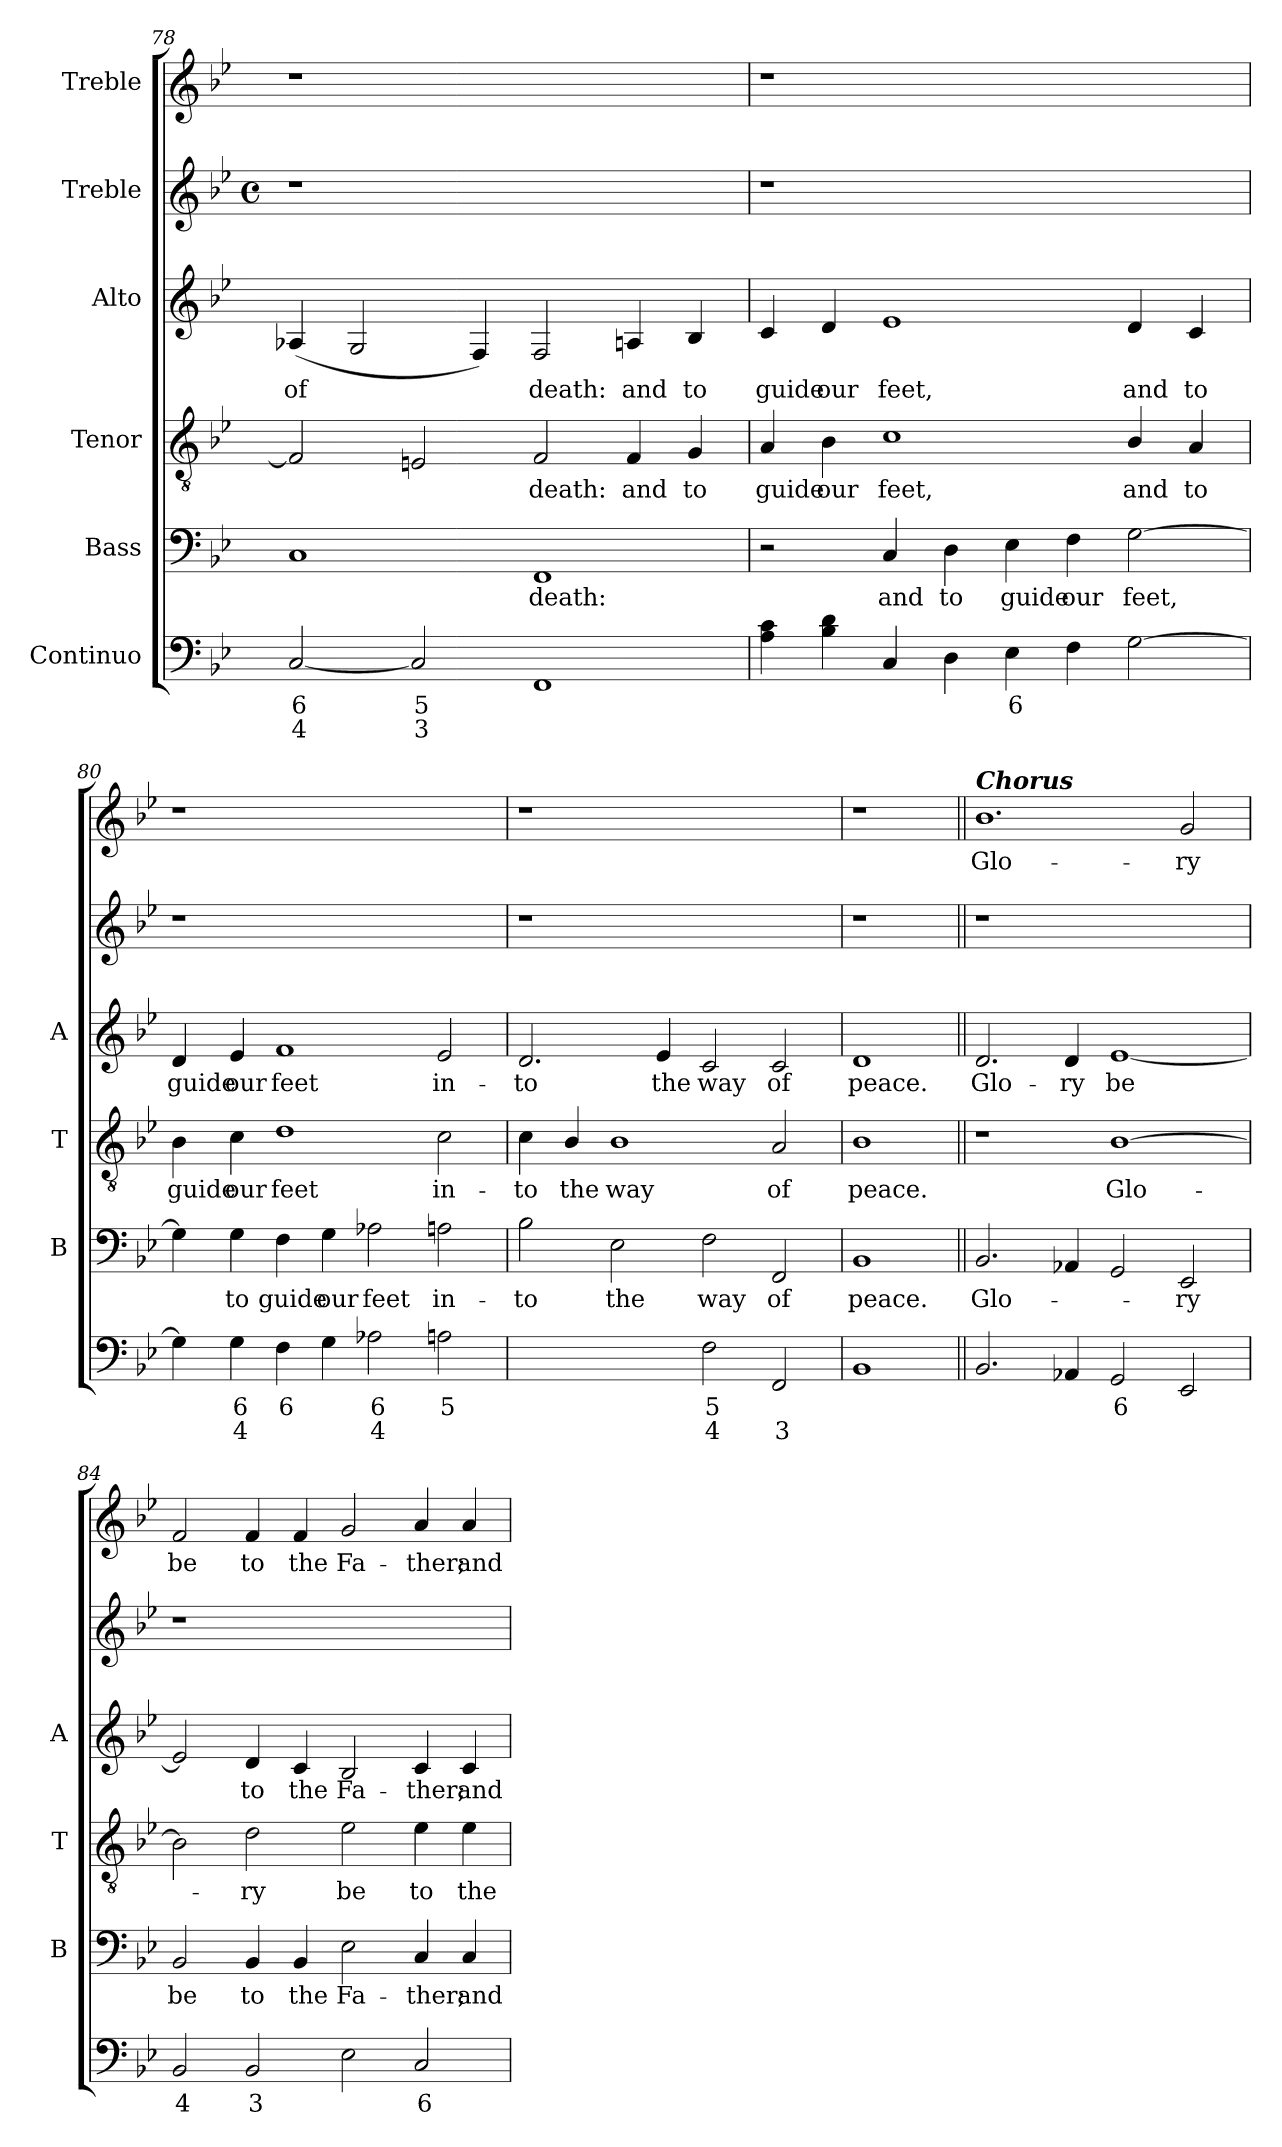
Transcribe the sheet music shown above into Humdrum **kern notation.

**kern	**text	**text	**kern	**text	**kern	**text	**kern	**text	**kern	**kern	**text
*part6	*part6	*part6	*part5	*part5	*part4	*part4	*part3	*part3	*part2	*part1	*part1
*staff6	*staff6	*staff6	*staff5	*staff5	*staff4	*staff4	*staff3	*staff3	*staff2	*staff1	*staff1
*I"Continuo	*	*	*I"Bass	*	*I"Tenor	*	*I"Alto	*	*I"Treble	*I"Treble	*
*	*	*	*I'B	*	*I'T	*	*I'A	*	*	*	*
!!LO:PB:g=z
*clefF4	*	*	*clefF4	*	*clefGv2	*	*clefG2	*	*clefG2	*clefG2	*
*k[b-e-]	*	*	*k[b-e-]	*	*k[b-e-]	*	*k[b-e-]	*	*k[b-e-]	*k[b-e-]	*
*B-:	*	*	*B-:	*	*B-:	*	*B-:	*	*B-:	*B-:	*
*	*	*	*	*	*	*	*	*	*M4/4	*	*
*	*	*	*	*	*	*	*	*	*met(c)	*	*
=78	=78	=78	=78	=78	=78	=78	=78	=78	=78	=78	=78
!	!LO:LY:b	!LO:LY:b	!	!	!	!	!	!LO:LY:b	!	!	!
[2C/	6	4	1C	.	2F/]	.	(<4A-X/	of	1r	1r	.
.	.	.	.	.	.	.	2G/	.	.	.	.
!	!LO:LY:b	!LO:LY:b	!	!	!	!	!	!	!	!	!
2C/]	5	3	.	.	2En/	.	.	.	.	.	.
.	.	.	.	.	.	.	4F/)	.	.	.	.
!	!	!	!	!LO:LY:b	!	!LO:LY:b	!	!LO:LY:b	!	!	!
1FF	.	.	1FF	death:	2F/	death:	2F/	death:	1ryy	1ryy	.
!	!	!	!	!	!	!LO:LY:b	!	!LO:LY:b	!	!	!
.	.	.	.	.	4F/	and	4An/	and	.	.	.
!	!	!	!	!	!	!LO:LY:b	!	!LO:LY:b	!	!	!
.	.	.	.	.	4G/	to	4B-/	to	.	.	.
=79	=79	=79	=79	=79	=79	=79	=79	=79	=79	=79	=79
!	!	!	!	!	!	!LO:LY:b	!	!LO:LY:b	!	!	!
4A\ 4c\	.	.	2r	.	4A/	guide	4c/	guide	1r	1r	.
!	!	!	!	!	!	!LO:LY:b	!	!LO:LY:b	!	!	!
4B-\ 4d\	.	.	.	.	4B-\	our	4d/	our	.	.	.
!	!	!	!	!LO:LY:b	!	!LO:LY:b	!	!LO:LY:b	!	!	!
4C/	.	.	4C/	and	1c	feet,	1e-	feet,	.	.	.
!	!	!	!	!LO:LY:b	!	!	!	!	!	!	!
4D\	.	.	4D\	to	.	.	.	.	.	.	.
!	!LO:LY:b	!	!	!LO:LY:b	!	!	!	!	!	!	!
4E-\	6	.	4E-\	guide	.	.	.	.	1ryy	1ryy	.
!	!	!	!	!LO:LY:b	!	!	!	!	!	!	!
4F\	.	.	4F\	our	.	.	.	.	.	.	.
!	!	!	!	!LO:LY:b	!	!LO:LY:b	!	!LO:LY:b	!	!	!
[2G\	.	.	[2G\	feet,	4B-/	and	4d/	and	.	.	.
!	!	!	!	!	!	!LO:LY:b	!	!LO:LY:b	!	!	!
.	.	.	.	.	4A/	to	4c/	to	.	.	.
=80	=80	=80	=80	=80	=80	=80	=80	=80	=80	=80	=80
!	!	!	!	!	!	!LO:LY:b	!	!LO:LY:b	!	!	!
4G\]	.	.	4G\]	.	4B-\	guide	4d/	guide	1r	1r	.
!	!LO:LY:b	!LO:LY:b	!	!LO:LY:b	!	!LO:LY:b	!	!LO:LY:b	!	!	!
4G\	6	4	4G\	to	4c\	our	4e-/	our	.	.	.
!	!LO:LY:b	!	!	!LO:LY:b	!	!LO:LY:b	!	!LO:LY:b	!	!	!
4F\	6	.	4F\	guide	1d	feet	1f	feet	.	.	.
!	!	!	!	!LO:LY:b	!	!	!	!	!	!	!
4G\	.	.	4G\	our	.	.	.	.	.	.	.
!	!LO:LY:b	!LO:LY:b	!	!LO:LY:b	!	!	!	!	!	!	!
2A-X\	6	4	2A-X\	feet	.	.	.	.	1ryy	1ryy	.
!	!LO:LY:b	!	!	!LO:LY:b	!	!LO:LY:b	!	!LO:LY:b	!	!	!
2An\	5	.	2An\	in-	2c\	in-	2e-/	in-	.	.	.
!!LO:LB:g=z
=81	=81	=81	=81	=81	=81	=81	=81	=81	=81	=81	=81
!	!LO:LY:b	!	!	!LO:LY:b	!	!LO:LY:b	!	!LO:LY:b	!	!	!
[4B-\yy	9	.	2B-\	-to	4c\	-to	2.d/	-to	1r	1r	.
!	!LO:LY:b	!	!	!	!	!LO:LY:b	!	!	!	!	!
4B-\yy]	8	.	.	.	4B-/	the	.	.	.	.	.
!	!LO:LY:b	!LO:LY:b	!	!LO:LY:b	!	!LO:LY:b	!	!	!	!	!
[4E-\yy	7	5	2E-\	the	1B-	way	.	.	.	.	.
!	!LO:LY:b	!	!	!	!	!	!	!LO:LY:b	!	!	!
4E-\yy]	6	.	.	.	.	.	4e-/	the	.	.	.
!	!LO:LY:b	!LO:LY:b	!	!LO:LY:b	!	!	!	!LO:LY:b	!	!	!
2F\	5	4	2F\	way	.	.	2c/	way	1ryy	1ryy	.
!	!	!LO:LY:b	!	!LO:LY:b	!	!LO:LY:b	!	!LO:LY:b	!	!	!
2FF/	.	3	2FF/	of	2A/	of	2c/	of	.	.	.
=82	=82	=82	=82	=82	=82	=82	=82	=82	=82	=82	=82
!	!	!	!	!LO:LY:b	!	!LO:LY:b	!	!LO:LY:b	!	!	!
1BB-	.	.	1BB-	peace.	1B-	peace.	1d	peace.	1r	1r	.
=83||	=83||	=83||	=83||	=83||	=83||	=83||	=83||	=83||	=83||	=83||	=83||
!	!	!	!	!	!	!	!	!	!	!LO:TX:a:Bi:t=Chorus	!
!	!	!	!	!LO:LY:b	!	!	!	!LO:LY:b	!	!	!LO:LY:b
2.BB-/	.	.	2.BB-/	Glo-	1r	.	2.d/	Glo-	1r	1.b-	Glo-
!	!	!	!	!	!	!	!	!LO:LY:b	!	!	!
4AA-X/	.	.	4AA-X/	.	.	.	4d/	-ry	.	.	.
!	!LO:LY:b	!	!	!	!	!LO:LY:b	!	!LO:LY:b	!	!	!
2GG/	6	.	2GG/	.	[1B-	Glo-	[1e-	be	1ryy	.	.
!	!	!	!	!LO:LY:b	!	!	!	!	!	!	!LO:LY:b
2EE-/	.	.	2EE-/	ry	.	.	.	.	.	2g/	-ry
=84	=84	=84	=84	=84	=84	=84	=84	=84	=84	=84	=84
!	!LO:LY:b	!	!	!LO:LY:b	!	!	!	!	!	!	!LO:LY:b
2BB-/	4	.	2BB-/	be	2B-\]	.	2e-/]	.	1r	2f/	be
!	!LO:LY:b	!	!	!LO:LY:b	!	!LO:LY:b	!	!LO:LY:b	!	!	!LO:LY:b
2BB-/	3	.	4BB-/	to	2d\	ry	4d/	to	.	4f/	to
!	!	!	!	!LO:LY:b	!	!	!	!LO:LY:b	!	!	!LO:LY:b
.	.	.	4BB-/	the	.	.	4c/	the	.	4f/	the
!	!	!	!	!LO:LY:b	!	!LO:LY:b	!	!LO:LY:b	!	!	!LO:LY:b
2E-\	.	.	2E-\	Fa-	2e-\	be	2B-/	Fa-	1ryy	2g/	Fa-
!	!LO:LY:b	!	!	!LO:LY:b	!	!LO:LY:b	!	!LO:LY:b	!	!	!LO:LY:b
2C/	6	.	4C/	-ther;	4e-\	to	4c/	-ther;	.	4a/	-ther;
!	!	!	!	!LO:LY:b	!	!LO:LY:b	!	!LO:LY:b	!	!	!LO:LY:b
.	.	.	4C/	and	4e-\	the	4c/	and	.	4a/	and
=	=	=	=	=	=	=	=	=	=	=	=
*-	*-	*-	*-	*-	*-	*-	*-	*-	*-	*-	*-
